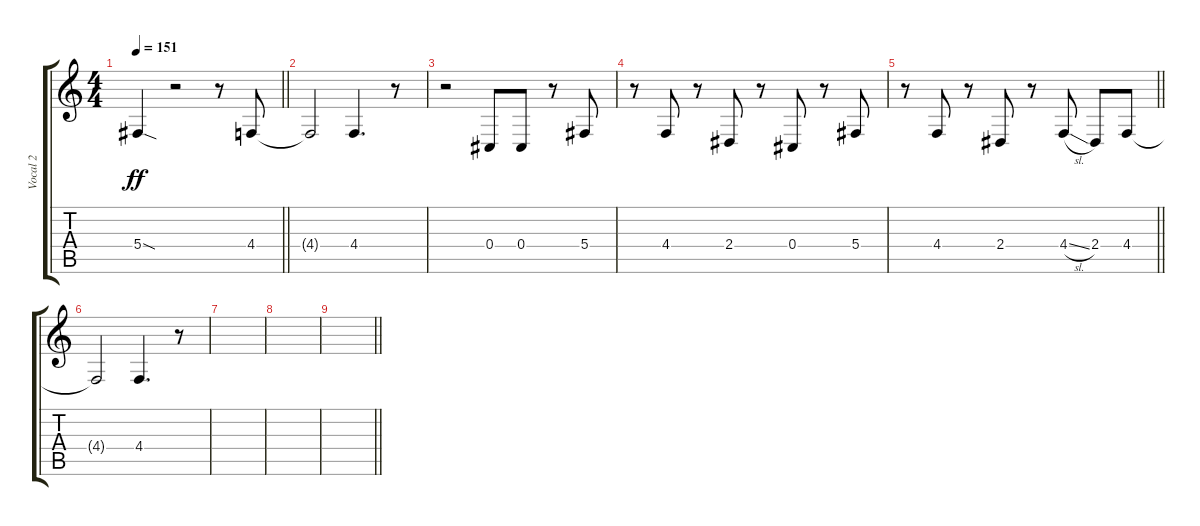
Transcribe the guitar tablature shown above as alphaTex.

\track ("Vocal 2" "Vocal 2") {instrument tenorsax}
\staff {score tabs}
\tuning (Eb4 Bb3 Gb3 Db3 Ab2 Eb2) {hide}
\ts (4 4)
\tempo 151
\clef g2
\barLineRight lightlight
\ks c
5.4{sod t}.4{dy ff} r.2 r.8 4.4.8 |
4.4{t}.2 4.4.4{d} r.8 |
r.2 0.4.8 0.4.8 r.8 5.4.8 |
r.8 4.4.8 r.8 2.4.8 r.8 0.4.8 r.8 5.4.8 |
\barLineRight lightlight
r.8 4.4.8 r.8 2.4.8 r.8 4.4{sl}.8 2.4.8 4.4.8 |
4.4{t}.2 4.4.4{d} r.8 |
|
|
\barLineRight lightlight
